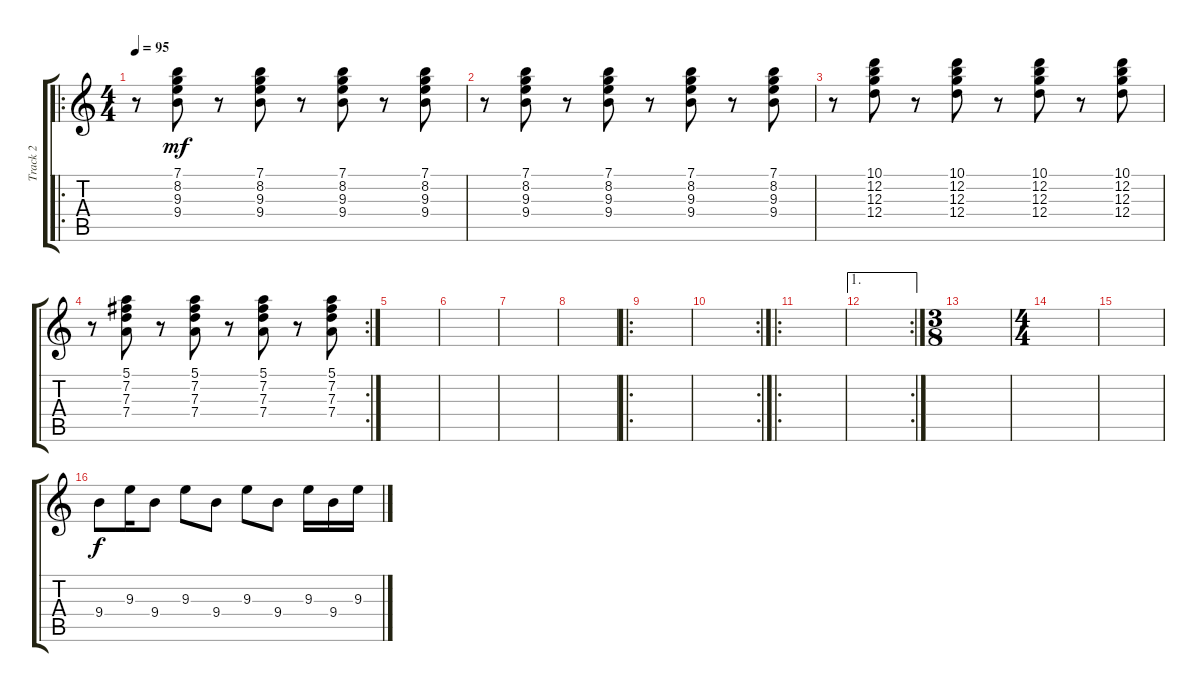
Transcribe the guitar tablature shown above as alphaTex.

\track ("Track 2" "Track 2") {instrument acousticguitarsteel}
\staff {score tabs}
\tuning (E4 B3 G3 D3 A2 E2) {hide}
\ro
\ts (4 4)
\tempo 95
\clef g2
\ks c
r.8{dy mf volume 13 instrument distortionguitar} (7.1 8.2 9.3 9.4).8 r.8 (7.1 8.2 9.3 9.4).8 r.8 (7.1 8.2 9.3 9.4).8 r.8 (7.1 8.2 9.3 9.4).8 |
r.8 (7.1 8.2 9.3 9.4).8 r.8 (7.1 8.2 9.3 9.4).8 r.8 (7.1 8.2 9.3 9.4).8 r.8 (7.1 8.2 9.3 9.4).8 |
r.8{volume 13 instrument distortionguitar} (10.1 12.2 12.3 12.4).8 r.8 (10.1 12.2 12.3 12.4).8 r.8 (10.1 12.2 12.3 12.4).8 r.8 (10.1 12.2 12.3 12.4).8 |
\rc 2
r.8 (5.1 7.2 7.3 7.4).8 r.8 (5.1 7.2 7.3 7.4).8 r.8 (5.1 7.2 7.3 7.4).8 r.8 (5.1 7.2 7.3 7.4).8 |
|
|
|
|
\ro
|
\rc 2
|
\ro
|
\ae 1
\rc 2
|
\ts (3 8)
|
\ts (4 4)
|
|
9.4.8{dy f instrument electricguitarjazz} 9.3.16 9.4.8 9.3.8 9.4.8 9.3.8 9.4.8 9.3.16 9.4.16 9.3.16
